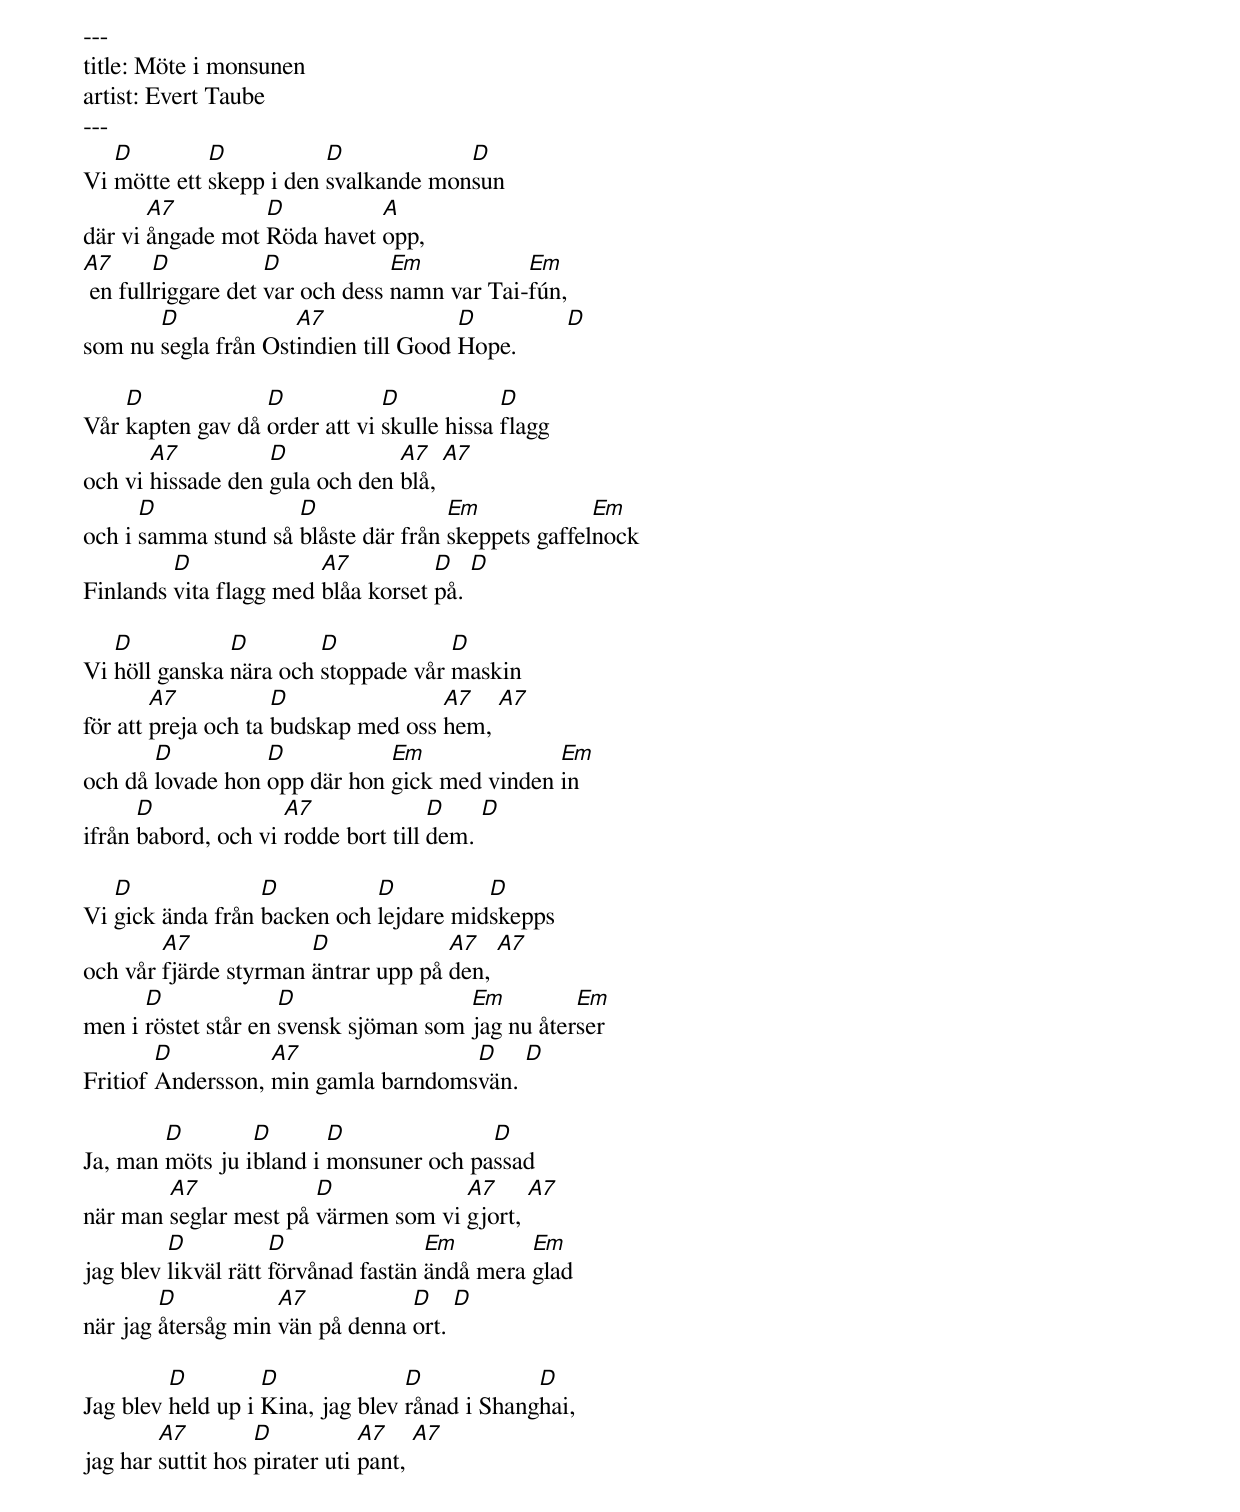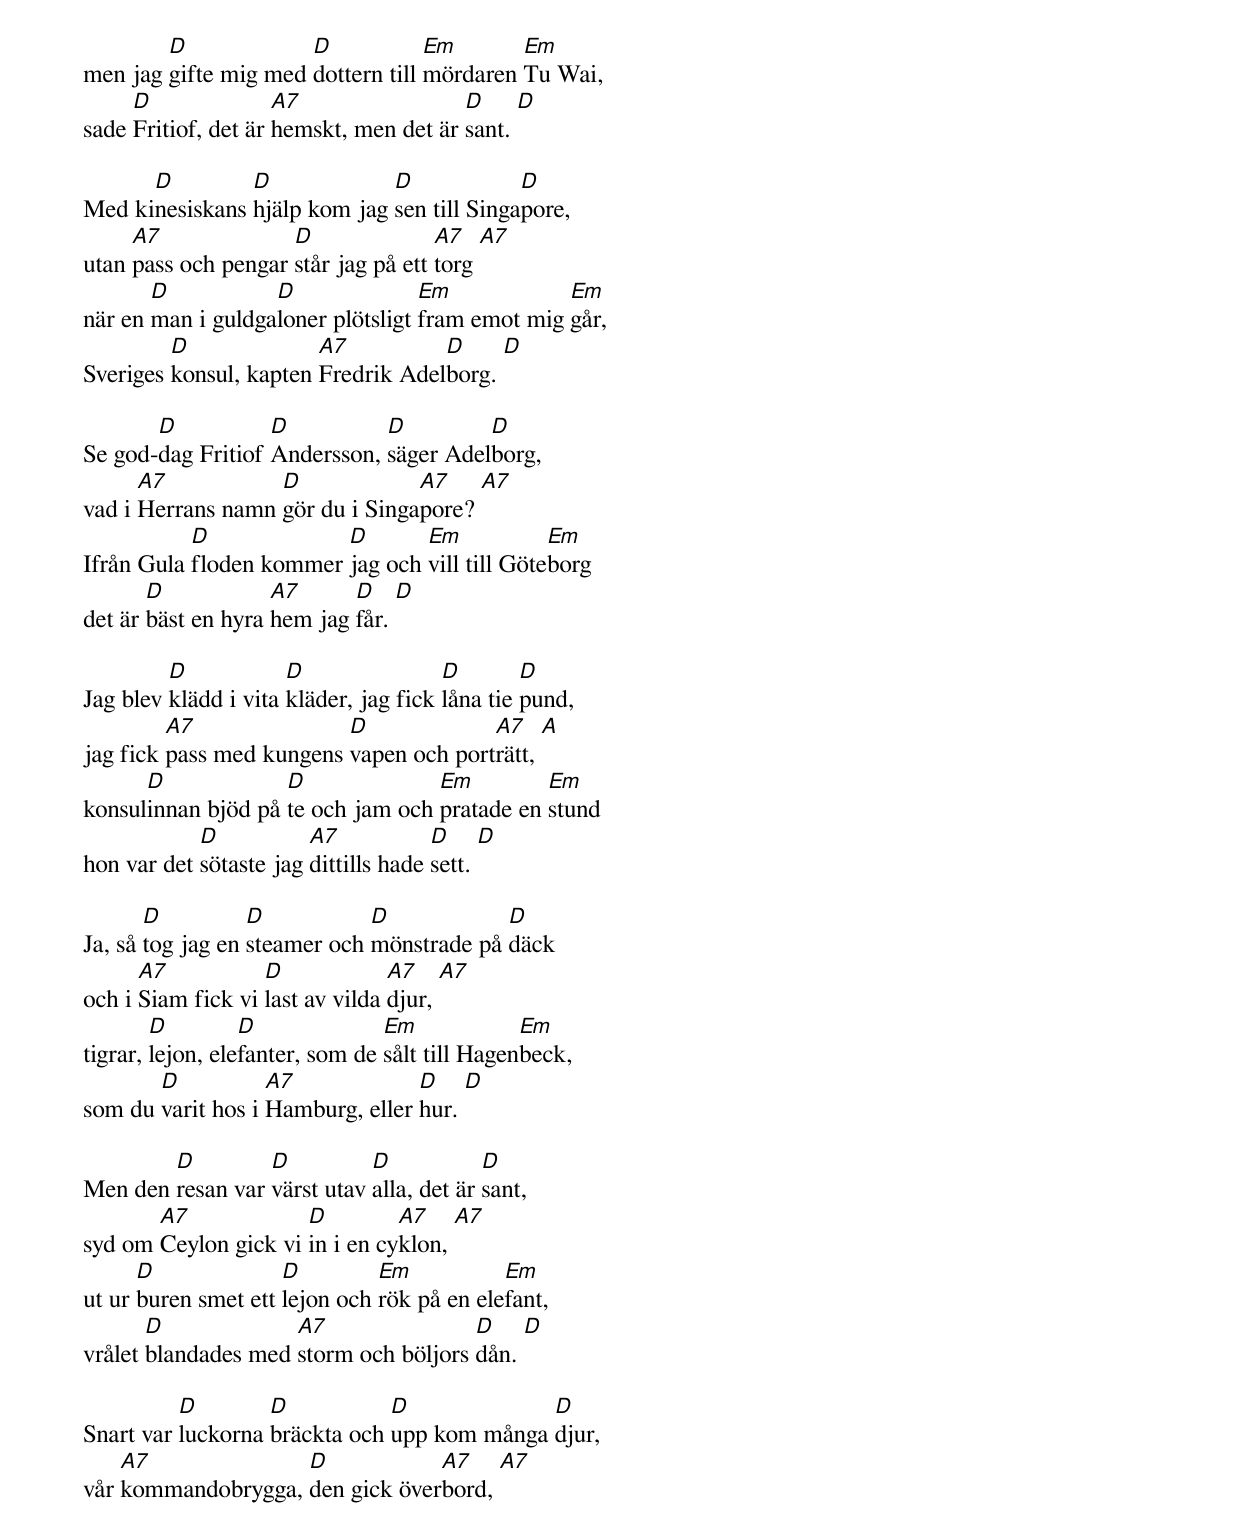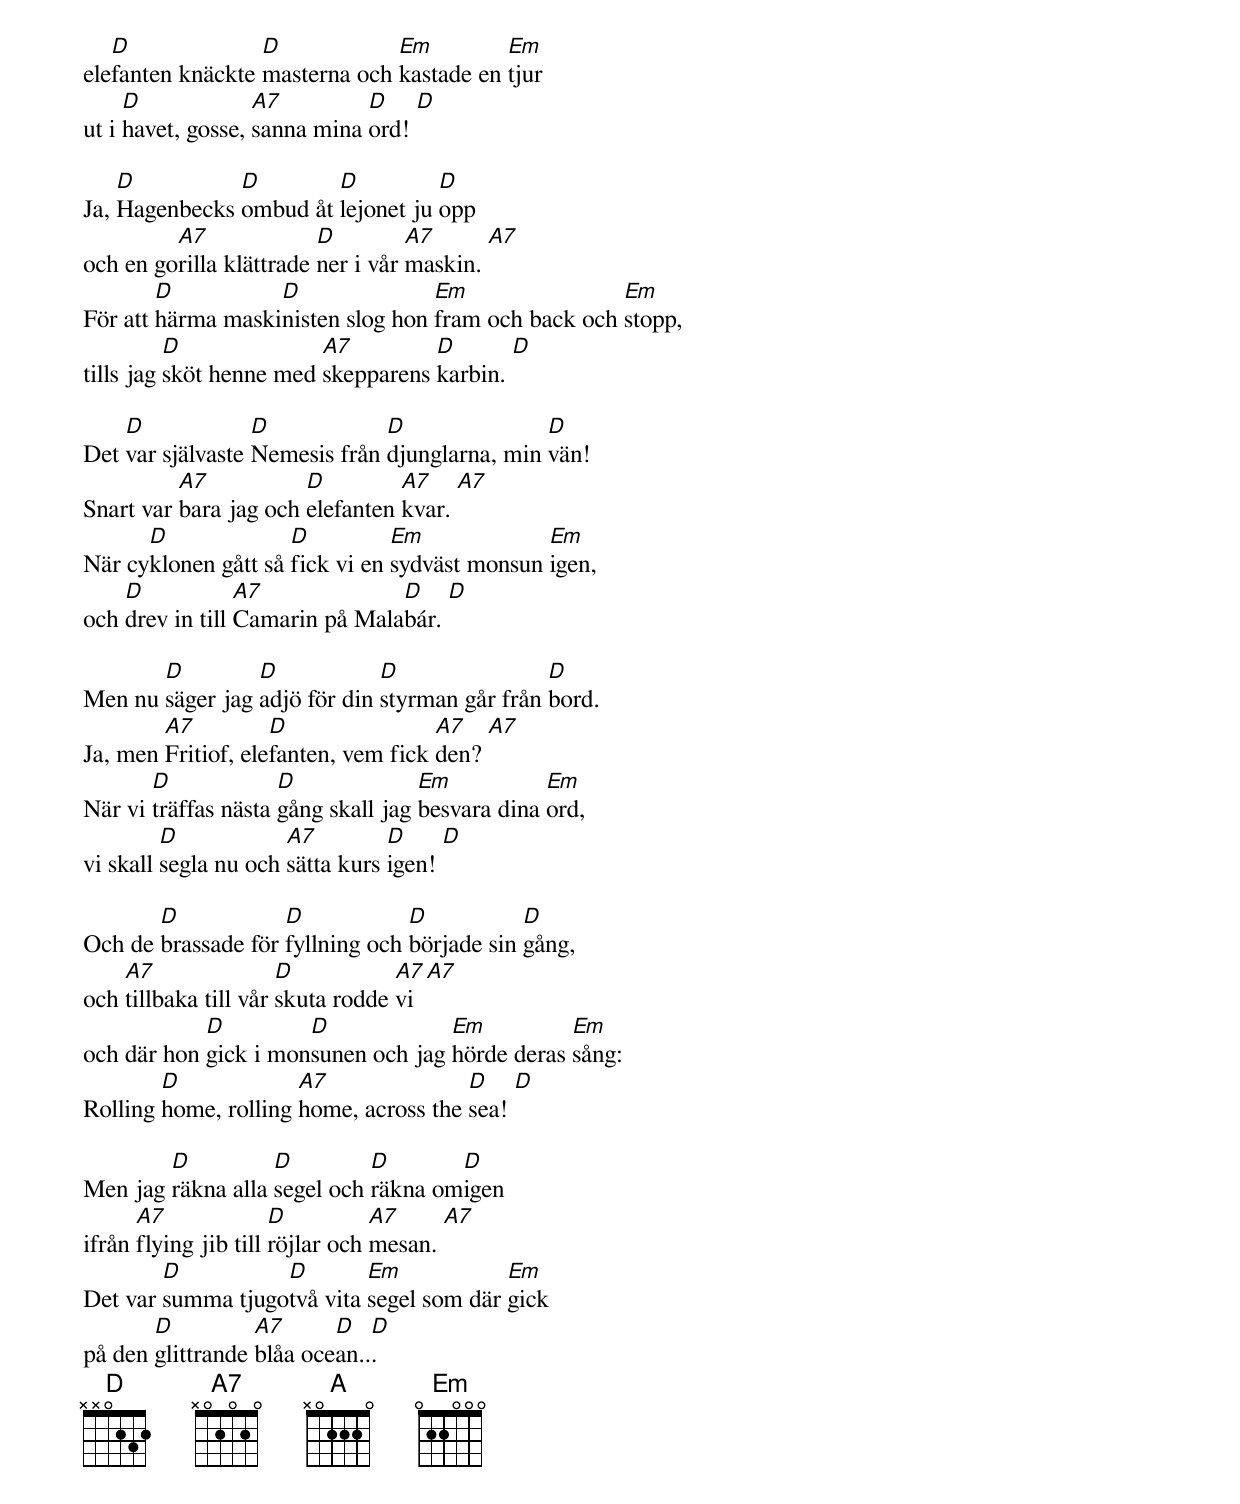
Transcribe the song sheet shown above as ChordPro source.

---
title: Möte i monsunen
artist: Evert Taube
---
Vi [D]mötte ett [D]skepp i den [D]svalkande mon[D]sun
där vi [A7]ångade mot [D]Röda havet [A]opp,
[A7] en full[D]riggare det [D]var och dess [Em]namn var Tai-[Em]fún,
som nu [D]segla från Ost[A7]indien till Good [D]Hope.        [D]

Vår [D]kapten gav då [D]order att vi [D]skulle hissa [D]flagg
och vi [A7]hissade den [D]gula och den [A7]blå, [A7]
och i [D]samma stund så [D]blåste där från [Em]skeppets gaffel[Em]nock
Finlands [D]vita flagg med [A7]blåa korset [D]på. [D]

Vi [D]höll ganska [D]nära och [D]stoppade vår [D]maskin
för att [A7]preja och ta [D]budskap med oss [A7]hem, [A7]
och då [D]lovade hon [D]opp där hon [Em]gick med vinden [Em]in
ifrån [D]babord, och vi [A7]rodde bort till [D]dem. [D]

Vi [D]gick ända från [D]backen och [D]lejdare mid[D]skepps
och vår [A7]fjärde styrman [D]äntrar upp på [A7]den, [A7]
men i [D]röstet står en [D]svensk sjöman som [Em]jag nu åter[Em]ser
Fritiof [D]Andersson, [A7]min gamla barndoms[D]vän. [D]

Ja, man [D]möts ju i[D]bland i [D]monsuner och pa[D]ssad
när man [A7]seglar mest på [D]värmen som vi [A7]gjort, [A7]
jag blev [D]likväl rätt [D]förvånad fastän [Em]ändå mera [Em]glad
när jag [D]återsåg min [A7]vän på denna [D]ort. [D]

Jag blev [D]held up i [D]Kina, jag blev [D]rånad i Shang[D]hai,
jag har [A7]suttit hos [D]pirater uti [A7]pant, [A7]
men jag [D]gifte mig med [D]dottern till [Em]mördaren [Em]Tu Wai,
sade [D]Fritiof, det är [A7]hemskt, men det är [D]sant. [D]

Med ki[D]nesiskans [D]hjälp kom jag [D]sen till Singa[D]pore,
utan [A7]pass och pengar [D]står jag på ett [A7]torg [A7]
när en [D]man i guldga[D]loner plötsligt [Em]fram emot mig [Em]går,
Sveriges [D]konsul, kapten [A7]Fredrik Adel[D]borg. [D]

Se god-[D]dag Fritiof [D]Andersson, [D]säger Adel[D]borg,
vad i [A7]Herrans namn [D]gör du i Singa[A7]pore? [A7]
Ifrån Gula [D]floden kommer [D]jag och [Em]vill till Göte[Em]borg
det är [D]bäst en hyra [A7]hem jag [D]får. [D]

Jag blev [D]klädd i vita [D]kläder, jag fick [D]låna tie [D]pund,
jag fick [A7]pass med kungens [D]vapen och port[A7]rätt, [A]
konsul[D]innan bjöd på [D]te och jam och [Em]pratade en [Em]stund
hon var det [D]sötaste jag [A7]dittills hade [D]sett. [D]

Ja, så [D]tog jag en [D]steamer och [D]mönstrade på [D]däck
och i [A7]Siam fick vi [D]last av vilda [A7]djur, [A7]
tigrar, [D]lejon, ele[D]fanter, som de [Em]sålt till Hagen[Em]beck,
som du [D]varit hos i [A7]Hamburg, eller [D]hur. [D]

Men den [D]resan var [D]värst utav [D]alla, det är [D]sant,
syd om [A7]Ceylon gick vi [D]in i en cy[A7]klon, [A7]
ut ur [D]buren smet ett [D]lejon och [Em]rök på en ele[Em]fant,
vrålet [D]blandades med [A7]storm och böljors [D]dån. [D]

Snart var [D]luckorna [D]bräckta och [D]upp kom många [D]djur,
vår [A7]kommandobrygga, [D]den gick över[A7]bord, [A7]
ele[D]fanten knäckte [D]masterna och [Em]kastade en [Em]tjur
ut i [D]havet, gosse, [A7]sanna mina [D]ord! [D]

Ja, [D]Hagenbecks [D]ombud åt [D]lejonet ju [D]opp
och en go[A7]rilla klättrade [D]ner i vår [A7]maskin. [A7]
För att [D]härma maski[D]nisten slog hon [Em]fram och back och [Em]stopp,
tills jag [D]sköt henne med [A7]skepparens [D]karbin. [D]

Det [D]var självaste [D]Nemesis från [D]djunglarna, min [D]vän!
Snart var [A7]bara jag och [D]elefanten [A7]kvar. [A7]
När cy[D]klonen gått så [D]fick vi en [Em]sydväst monsun [Em]igen,
och [D]drev in till [A7]Camarin på Mala[D]bár. [D]

Men nu [D]säger jag [D]adjö för din [D]styrman går från [D]bord.
Ja, men [A7]Fritiof, ele[D]fanten, vem fick [A7]den? [A7]
När vi [D]träffas nästa [D]gång skall jag [Em]besvara dina [Em]ord,
vi skall [D]segla nu och [A7]sätta kurs [D]igen! [D]

Och de [D]brassade för [D]fyllning och [D]började sin [D]gång,
och [A7]tillbaka till vår [D]skuta rodde [A7]vi [A7]
och där hon [D]gick i mon[D]sunen och jag [Em]hörde deras [Em]sång:
Rolling [D]home, rolling [A7]home, across the [D]sea! [D]

Men jag [D]räkna alla [D]segel och [D]räkna om[D]igen
ifrån [A7]flying jib till [D]röjlar och [A7]mesan. [A7]
Det var [D]summa tjugo[D]två vita [Em]segel som där [Em]gick
på den [D]glittrande [A7]blåa oce[D]an..[D].
